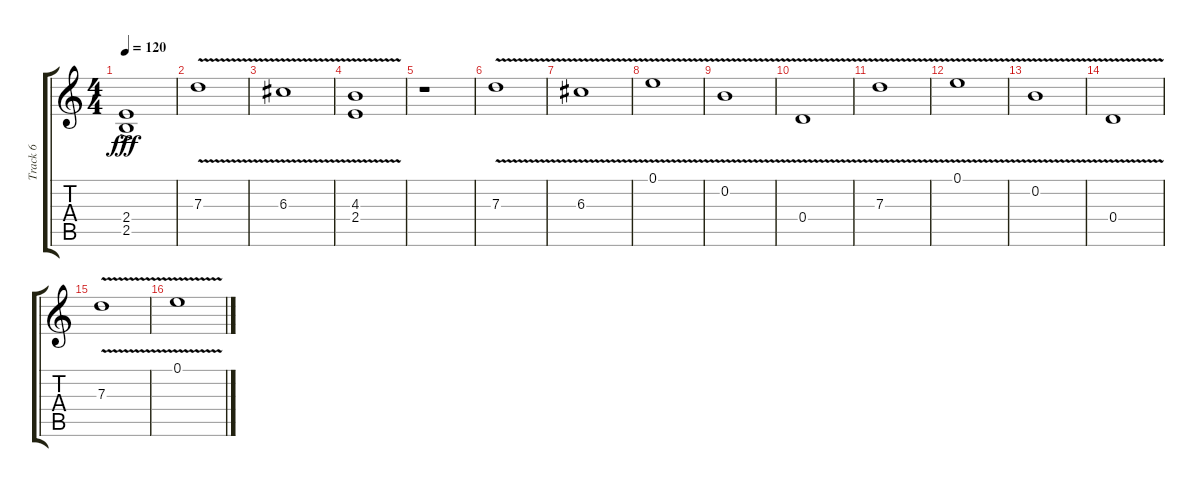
\track ("Track 6" "Track 6") {instrument distortionguitar}
\staff {score tabs}
\tuning (E4 B3 G3 D3 A2 E2) {hide}
\ts (4 4)
\tempo 120
\clef g2
\ks c
(2.4{ac t} 2.5{t}).1{dy fff} |
7.3{v}.1 |
6.3{v}.1 |
(4.3 2.4{v}).1 |
r.1 |
7.3{v}.1 |
6.3{v}.1 |
0.1{v}.1 |
0.2{v}.1 |
0.4{v}.1 |
7.3{v}.1 |
0.1{v}.1 |
0.2{v}.1 |
0.4{v}.1 |
7.3{v}.1 |
0.1{v}.1
